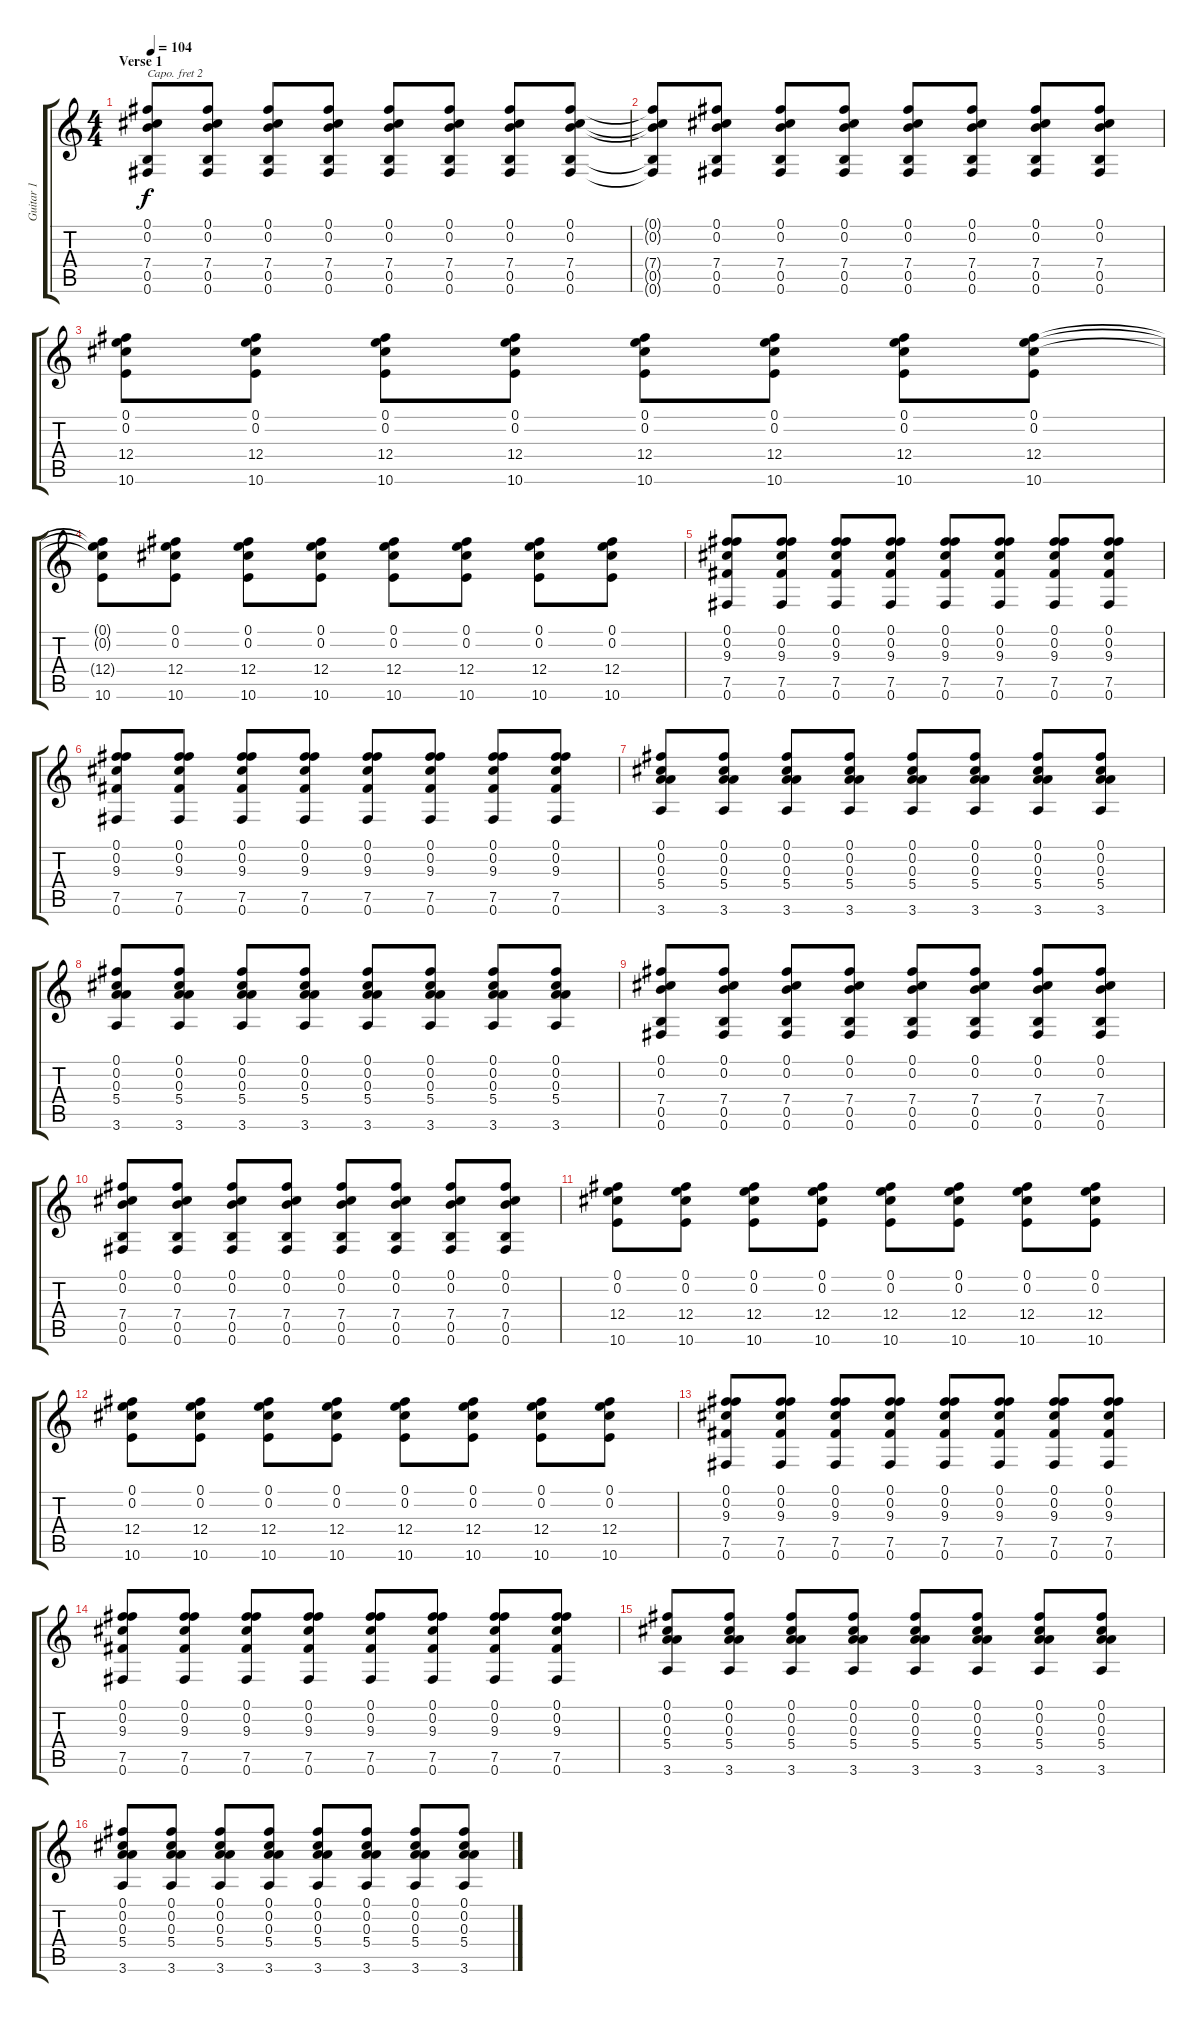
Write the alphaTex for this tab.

\track ("Guitar 1" "Guitar 1") {instrument distortionguitar}
\staff {score tabs}
\capo 2
\tuning (E4 B3 G3 D3 A2 E2) {hide}
\ts (4 4)
\section ("" "Verse 1")
\tempo 104
\clef g2
\ks c
(0.1 0.2 7.4 0.5 0.6).8{dy f} (0.1 0.2 7.4 0.5 0.6).8 (0.1 0.2 7.4 0.5 0.6).8 (0.1 0.2 7.4 0.5 0.6).8 (0.1 0.2 7.4 0.5 0.6).8 (0.1 0.2 7.4 0.5 0.6).8 (0.1 0.2 7.4 0.5 0.6).8 (0.1 0.2 7.4 0.5 0.6).8 |
(0.1{t} 0.2{t} 7.4{t} 0.5{t} 0.6{t}).8 (0.1 0.2 7.4 0.5 0.6).8 (0.1 0.2 7.4 0.5 0.6).8 (0.1 0.2 7.4 0.5 0.6).8 (0.1 0.2 7.4 0.5 0.6).8 (0.1 0.2 7.4 0.5 0.6).8 (0.1 0.2 7.4 0.5 0.6).8 (0.1 0.2 7.4 0.5 0.6).8 |
(0.1 0.2 12.4 10.6).8 (0.1 0.2 12.4 10.6).8 (0.1 0.2 12.4 10.6).8 (0.1 0.2 12.4 10.6).8 (0.1 0.2 12.4 10.6).8 (0.1 0.2 12.4 10.6).8 (0.1 0.2 12.4 10.6).8 (0.1 0.2 12.4 10.6).8 |
(0.1{t} 0.2{t} 12.4{t} 10.6).8 (0.1 0.2 12.4 10.6).8 (0.1 0.2 12.4 10.6).8 (0.1 0.2 12.4 10.6).8 (0.1 0.2 12.4 10.6).8 (0.1 0.2 12.4 10.6).8 (0.1 0.2 12.4 10.6).8 (0.1 0.2 12.4 10.6).8 |
(0.1 0.2 9.3 7.5 0.6).8 (0.1 0.2 9.3 7.5 0.6).8 (0.1 0.2 9.3 7.5 0.6).8 (0.1 0.2 9.3 7.5 0.6).8 (0.1 0.2 9.3 7.5 0.6).8 (0.1 0.2 9.3 7.5 0.6).8 (0.1 0.2 9.3 7.5 0.6).8 (0.1 0.2 9.3 7.5 0.6).8 |
(0.1 0.2 9.3 7.5 0.6).8 (0.1 0.2 9.3 7.5 0.6).8 (0.1 0.2 9.3 7.5 0.6).8 (0.1 0.2 9.3 7.5 0.6).8 (0.1 0.2 9.3 7.5 0.6).8 (0.1 0.2 9.3 7.5 0.6).8 (0.1 0.2 9.3 7.5 0.6).8 (0.1 0.2 9.3 7.5 0.6).8 |
(0.1 0.2 0.3 5.4 3.6).8 (0.1 0.2 0.3 5.4 3.6).8 (0.1 0.2 0.3 5.4 3.6).8 (0.1 0.2 0.3 5.4 3.6).8 (0.1 0.2 0.3 5.4 3.6).8 (0.1 0.2 0.3 5.4 3.6).8 (0.1 0.2 0.3 5.4 3.6).8 (0.1 0.2 0.3 5.4 3.6).8 |
(0.1 0.2 0.3 5.4 3.6).8 (0.1 0.2 0.3 5.4 3.6).8 (0.1 0.2 0.3 5.4 3.6).8 (0.1 0.2 0.3 5.4 3.6).8 (0.1 0.2 0.3 5.4 3.6).8 (0.1 0.2 0.3 5.4 3.6).8 (0.1 0.2 0.3 5.4 3.6).8 (0.1 0.2 0.3 5.4 3.6).8 |
(0.1 0.2 7.4 0.5 0.6).8 (0.1 0.2 7.4 0.5 0.6).8 (0.1 0.2 7.4 0.5 0.6).8 (0.1 0.2 7.4 0.5 0.6).8 (0.1 0.2 7.4 0.5 0.6).8 (0.1 0.2 7.4 0.5 0.6).8 (0.1 0.2 7.4 0.5 0.6).8 (0.1 0.2 7.4 0.5 0.6).8 |
(0.1 0.2 7.4 0.5 0.6).8 (0.1 0.2 7.4 0.5 0.6).8 (0.1 0.2 7.4 0.5 0.6).8 (0.1 0.2 7.4 0.5 0.6).8 (0.1 0.2 7.4 0.5 0.6).8 (0.1 0.2 7.4 0.5 0.6).8 (0.1 0.2 7.4 0.5 0.6).8 (0.1 0.2 7.4 0.5 0.6).8 |
(0.1 0.2 12.4 10.6).8 (0.1 0.2 12.4 10.6).8 (0.1 0.2 12.4 10.6).8 (0.1 0.2 12.4 10.6).8 (0.1 0.2 12.4 10.6).8 (0.1 0.2 12.4 10.6).8 (0.1 0.2 12.4 10.6).8 (0.1 0.2 12.4 10.6).8 |
(0.1 0.2 12.4 10.6).8 (0.1 0.2 12.4 10.6).8 (0.1 0.2 12.4 10.6).8 (0.1 0.2 12.4 10.6).8 (0.1 0.2 12.4 10.6).8 (0.1 0.2 12.4 10.6).8 (0.1 0.2 12.4 10.6).8 (0.1 0.2 12.4 10.6).8 |
(0.1 0.2 9.3 7.5 0.6).8 (0.1 0.2 9.3 7.5 0.6).8 (0.1 0.2 9.3 7.5 0.6).8 (0.1 0.2 9.3 7.5 0.6).8 (0.1 0.2 9.3 7.5 0.6).8 (0.1 0.2 9.3 7.5 0.6).8 (0.1 0.2 9.3 7.5 0.6).8 (0.1 0.2 9.3 7.5 0.6).8 |
(0.1 0.2 9.3 7.5 0.6).8 (0.1 0.2 9.3 7.5 0.6).8 (0.1 0.2 9.3 7.5 0.6).8 (0.1 0.2 9.3 7.5 0.6).8 (0.1 0.2 9.3 7.5 0.6).8 (0.1 0.2 9.3 7.5 0.6).8 (0.1 0.2 9.3 7.5 0.6).8 (0.1 0.2 9.3 7.5 0.6).8 |
(0.1 0.2 0.3 5.4 3.6).8 (0.1 0.2 0.3 5.4 3.6).8 (0.1 0.2 0.3 5.4 3.6).8 (0.1 0.2 0.3 5.4 3.6).8 (0.1 0.2 0.3 5.4 3.6).8 (0.1 0.2 0.3 5.4 3.6).8 (0.1 0.2 0.3 5.4 3.6).8 (0.1 0.2 0.3 5.4 3.6).8 |
(0.1 0.2 0.3 5.4 3.6).8 (0.1 0.2 0.3 5.4 3.6).8 (0.1 0.2 0.3 5.4 3.6).8 (0.1 0.2 0.3 5.4 3.6).8 (0.1 0.2 0.3 5.4 3.6).8 (0.1 0.2 0.3 5.4 3.6).8 (0.1 0.2 0.3 5.4 3.6).8 (0.1 0.2 0.3 5.4 3.6).8
